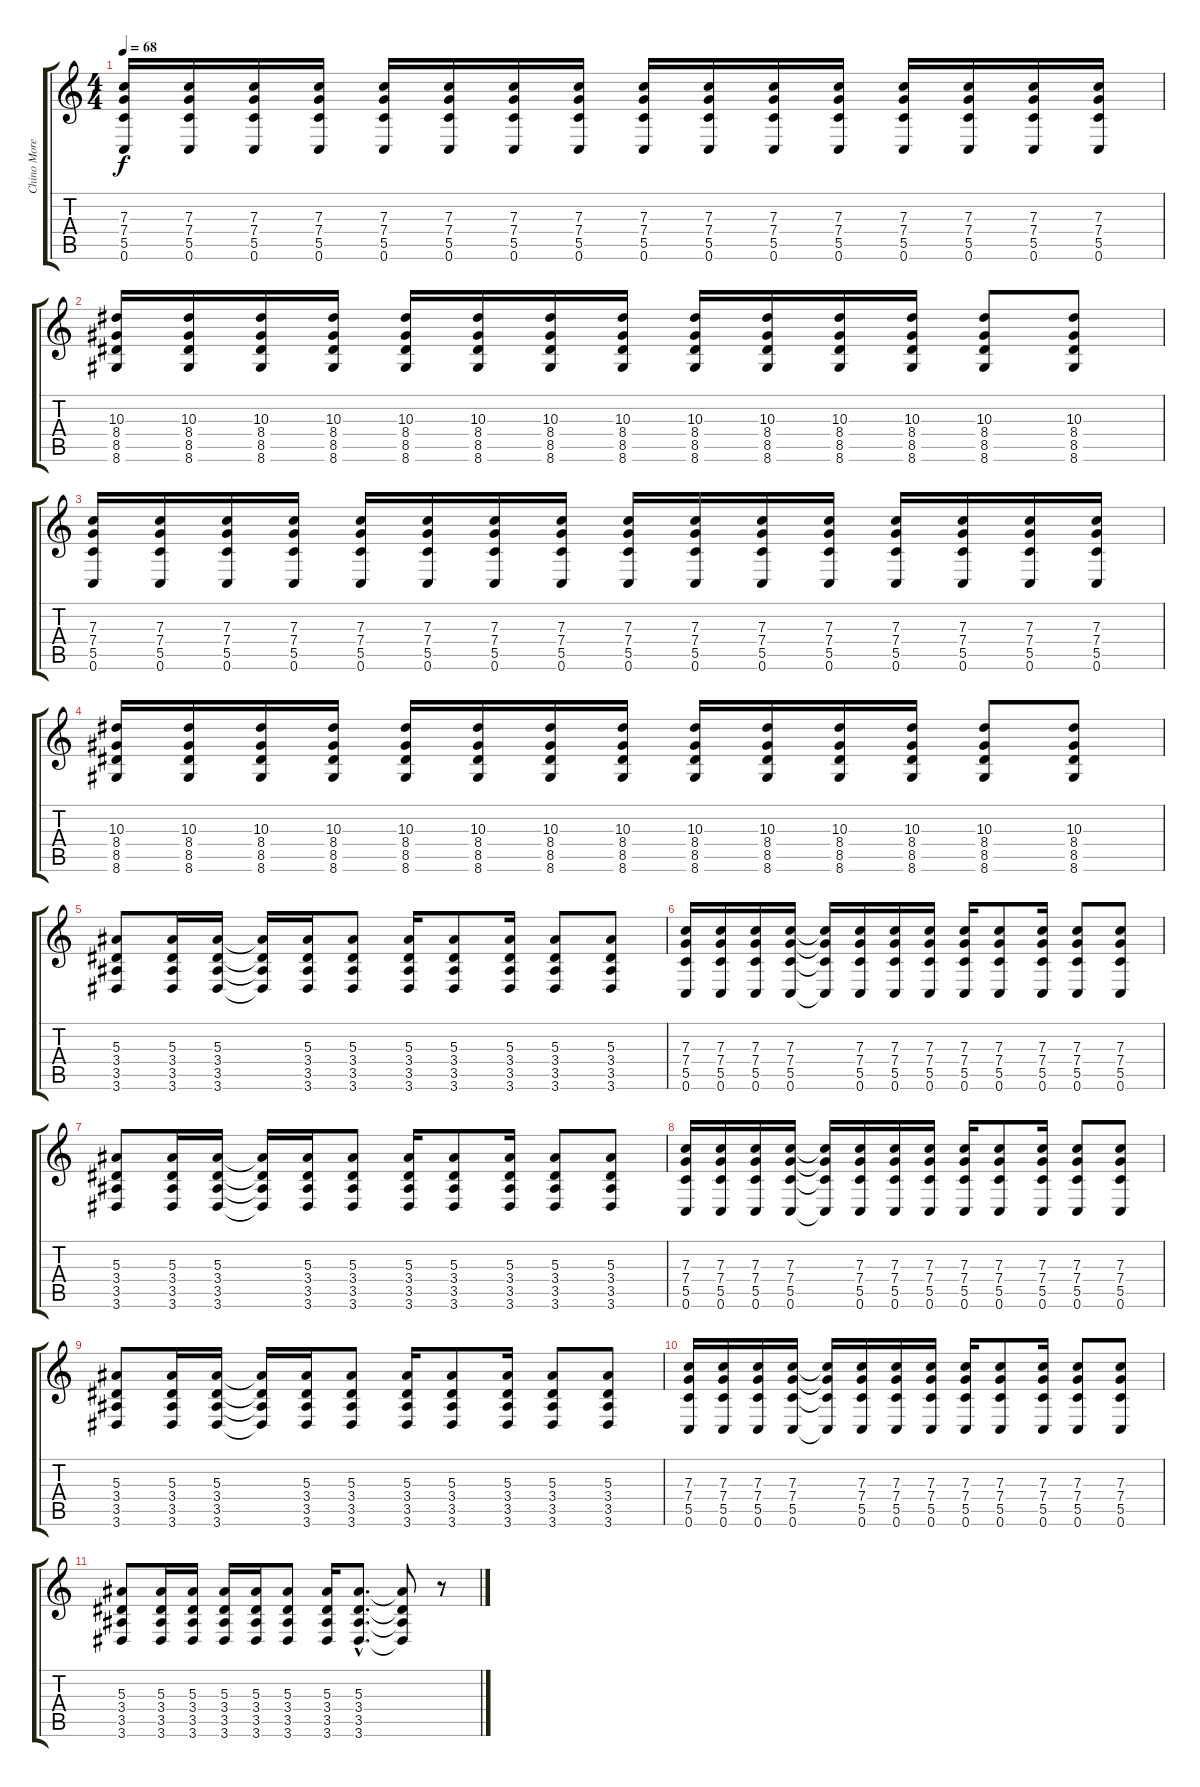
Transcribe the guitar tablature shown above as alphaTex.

\track ("Chino Moreno" "Chino More") {instrument overdrivenguitar}
\staff {score tabs}
\tuning (D4 A3 F3 C3 G2 C2) {hide}
\ts (4 4)
\tempo 68
\clef g2
\ks c
(7.3 7.4 5.5 0.6).16{dy f} (7.3 7.4 5.5 0.6).16 (7.3 7.4 5.5 0.6).16 (7.3 7.4 5.5 0.6).16 (7.3 7.4 5.5 0.6).16 (7.3 7.4 5.5 0.6).16 (7.3 7.4 5.5 0.6).16 (7.3 7.4 5.5 0.6).16 (7.3 7.4 5.5 0.6).16 (7.3 7.4 5.5 0.6).16 (7.3 7.4 5.5 0.6).16 (7.3 7.4 5.5 0.6).16 (7.3 7.4 5.5 0.6).16 (7.3 7.4 5.5 0.6).16 (7.3 7.4 5.5 0.6).16 (7.3 7.4 5.5 0.6).16 |
(10.3 8.4 8.5 8.6).16 (10.3 8.4 8.5 8.6).16 (10.3 8.4 8.5 8.6).16 (10.3 8.4 8.5 8.6).16 (10.3 8.4 8.5 8.6).16 (10.3 8.4 8.5 8.6).16 (10.3 8.4 8.5 8.6).16 (10.3 8.4 8.5 8.6).16 (10.3 8.4 8.5 8.6).16 (10.3 8.4 8.5 8.6).16 (10.3 8.4 8.5 8.6).16 (10.3 8.4 8.5 8.6).16 (10.3 8.4 8.5 8.6).8 (10.3 8.4 8.5 8.6).8 |
(7.3 7.4 5.5 0.6).16 (7.3 7.4 5.5 0.6).16 (7.3 7.4 5.5 0.6).16 (7.3 7.4 5.5 0.6).16 (7.3 7.4 5.5 0.6).16 (7.3 7.4 5.5 0.6).16 (7.3 7.4 5.5 0.6).16 (7.3 7.4 5.5 0.6).16 (7.3 7.4 5.5 0.6).16 (7.3 7.4 5.5 0.6).16 (7.3 7.4 5.5 0.6).16 (7.3 7.4 5.5 0.6).16 (7.3 7.4 5.5 0.6).16 (7.3 7.4 5.5 0.6).16 (7.3 7.4 5.5 0.6).16 (7.3 7.4 5.5 0.6).16 |
(10.3 8.4 8.5 8.6).16 (10.3 8.4 8.5 8.6).16 (10.3 8.4 8.5 8.6).16 (10.3 8.4 8.5 8.6).16 (10.3 8.4 8.5 8.6).16 (10.3 8.4 8.5 8.6).16 (10.3 8.4 8.5 8.6).16 (10.3 8.4 8.5 8.6).16 (10.3 8.4 8.5 8.6).16 (10.3 8.4 8.5 8.6).16 (10.3 8.4 8.5 8.6).16 (10.3 8.4 8.5 8.6).16 (10.3 8.4 8.5 8.6).8 (10.3 8.4 8.5 8.6).8 |
(5.3 3.4 3.5 3.6).8{instrument distortionguitar} (5.3 3.4 3.5 3.6).16 (5.3 3.4 3.5 3.6).16 (5.3{t} 3.4{t} 3.5{t} 3.6{t}).16 (5.3 3.4 3.5 3.6).16 (5.3 3.4 3.5 3.6).8 (5.3 3.4 3.5 3.6).16 (5.3 3.4 3.5 3.6).8 (5.3 3.4 3.5 3.6).16 (5.3 3.4 3.5 3.6).8 (5.3 3.4 3.5 3.6).8 |
(7.3 7.4 5.5 0.6).16 (7.3 7.4 5.5 0.6).16 (7.3 7.4 5.5 0.6).16 (7.3 7.4 5.5 0.6).16 (7.3{t} 7.4{t} 5.5{t} 0.6{t}).16 (7.3 7.4 5.5 0.6).16 (7.3 7.4 5.5 0.6).16 (7.3 7.4 5.5 0.6).16 (7.3 7.4 5.5 0.6).16 (7.3 7.4 5.5 0.6).8 (7.3 7.4 5.5 0.6).16 (7.3 7.4 5.5 0.6).8 (7.3 7.4 5.5 0.6).8 |
(5.3 3.4 3.5 3.6).8 (5.3 3.4 3.5 3.6).16 (5.3 3.4 3.5 3.6).16 (5.3{t} 3.4{t} 3.5{t} 3.6{t}).16 (5.3 3.4 3.5 3.6).16 (5.3 3.4 3.5 3.6).8 (5.3 3.4 3.5 3.6).16 (5.3 3.4 3.5 3.6).8 (5.3 3.4 3.5 3.6).16 (5.3 3.4 3.5 3.6).8 (5.3 3.4 3.5 3.6).8 |
(7.3 7.4 5.5 0.6).16 (7.3 7.4 5.5 0.6).16 (7.3 7.4 5.5 0.6).16 (7.3 7.4 5.5 0.6).16 (7.3{t} 7.4{t} 5.5{t} 0.6{t}).16 (7.3 7.4 5.5 0.6).16 (7.3 7.4 5.5 0.6).16 (7.3 7.4 5.5 0.6).16 (7.3 7.4 5.5 0.6).16 (7.3 7.4 5.5 0.6).8 (7.3 7.4 5.5 0.6).16 (7.3 7.4 5.5 0.6).8 (7.3 7.4 5.5 0.6).8 |
(5.3 3.4 3.5 3.6).8 (5.3 3.4 3.5 3.6).16 (5.3 3.4 3.5 3.6).16 (5.3{t} 3.4{t} 3.5{t} 3.6{t}).16 (5.3 3.4 3.5 3.6).16 (5.3 3.4 3.5 3.6).8 (5.3 3.4 3.5 3.6).16 (5.3 3.4 3.5 3.6).8 (5.3 3.4 3.5 3.6).16 (5.3 3.4 3.5 3.6).8 (5.3 3.4 3.5 3.6).8 |
(7.3 7.4 5.5 0.6).16 (7.3 7.4 5.5 0.6).16 (7.3 7.4 5.5 0.6).16 (7.3 7.4 5.5 0.6).16 (7.3{t} 7.4{t} 5.5{t} 0.6{t}).16 (7.3 7.4 5.5 0.6).16 (7.3 7.4 5.5 0.6).16 (7.3 7.4 5.5 0.6).16 (7.3 7.4 5.5 0.6).16 (7.3 7.4 5.5 0.6).8 (7.3 7.4 5.5 0.6).16 (7.3 7.4 5.5 0.6).8 (7.3 7.4 5.5 0.6).8 |
(5.3 3.4 3.5 3.6).8 (5.3 3.4 3.5 3.6).16 (5.3 3.4 3.5 3.6).16 (5.3 3.4 3.5 3.6).16 (5.3 3.4 3.5 3.6).16 (5.3 3.4 3.5 3.6).8 (5.3 3.4 3.5 3.6).16 (5.3{hac} 3.4{hac} 3.5{hac} 3.6{hac}).8{d} (5.3{t} 3.4{t} 3.5{t} 3.6{t}).8 r.8
